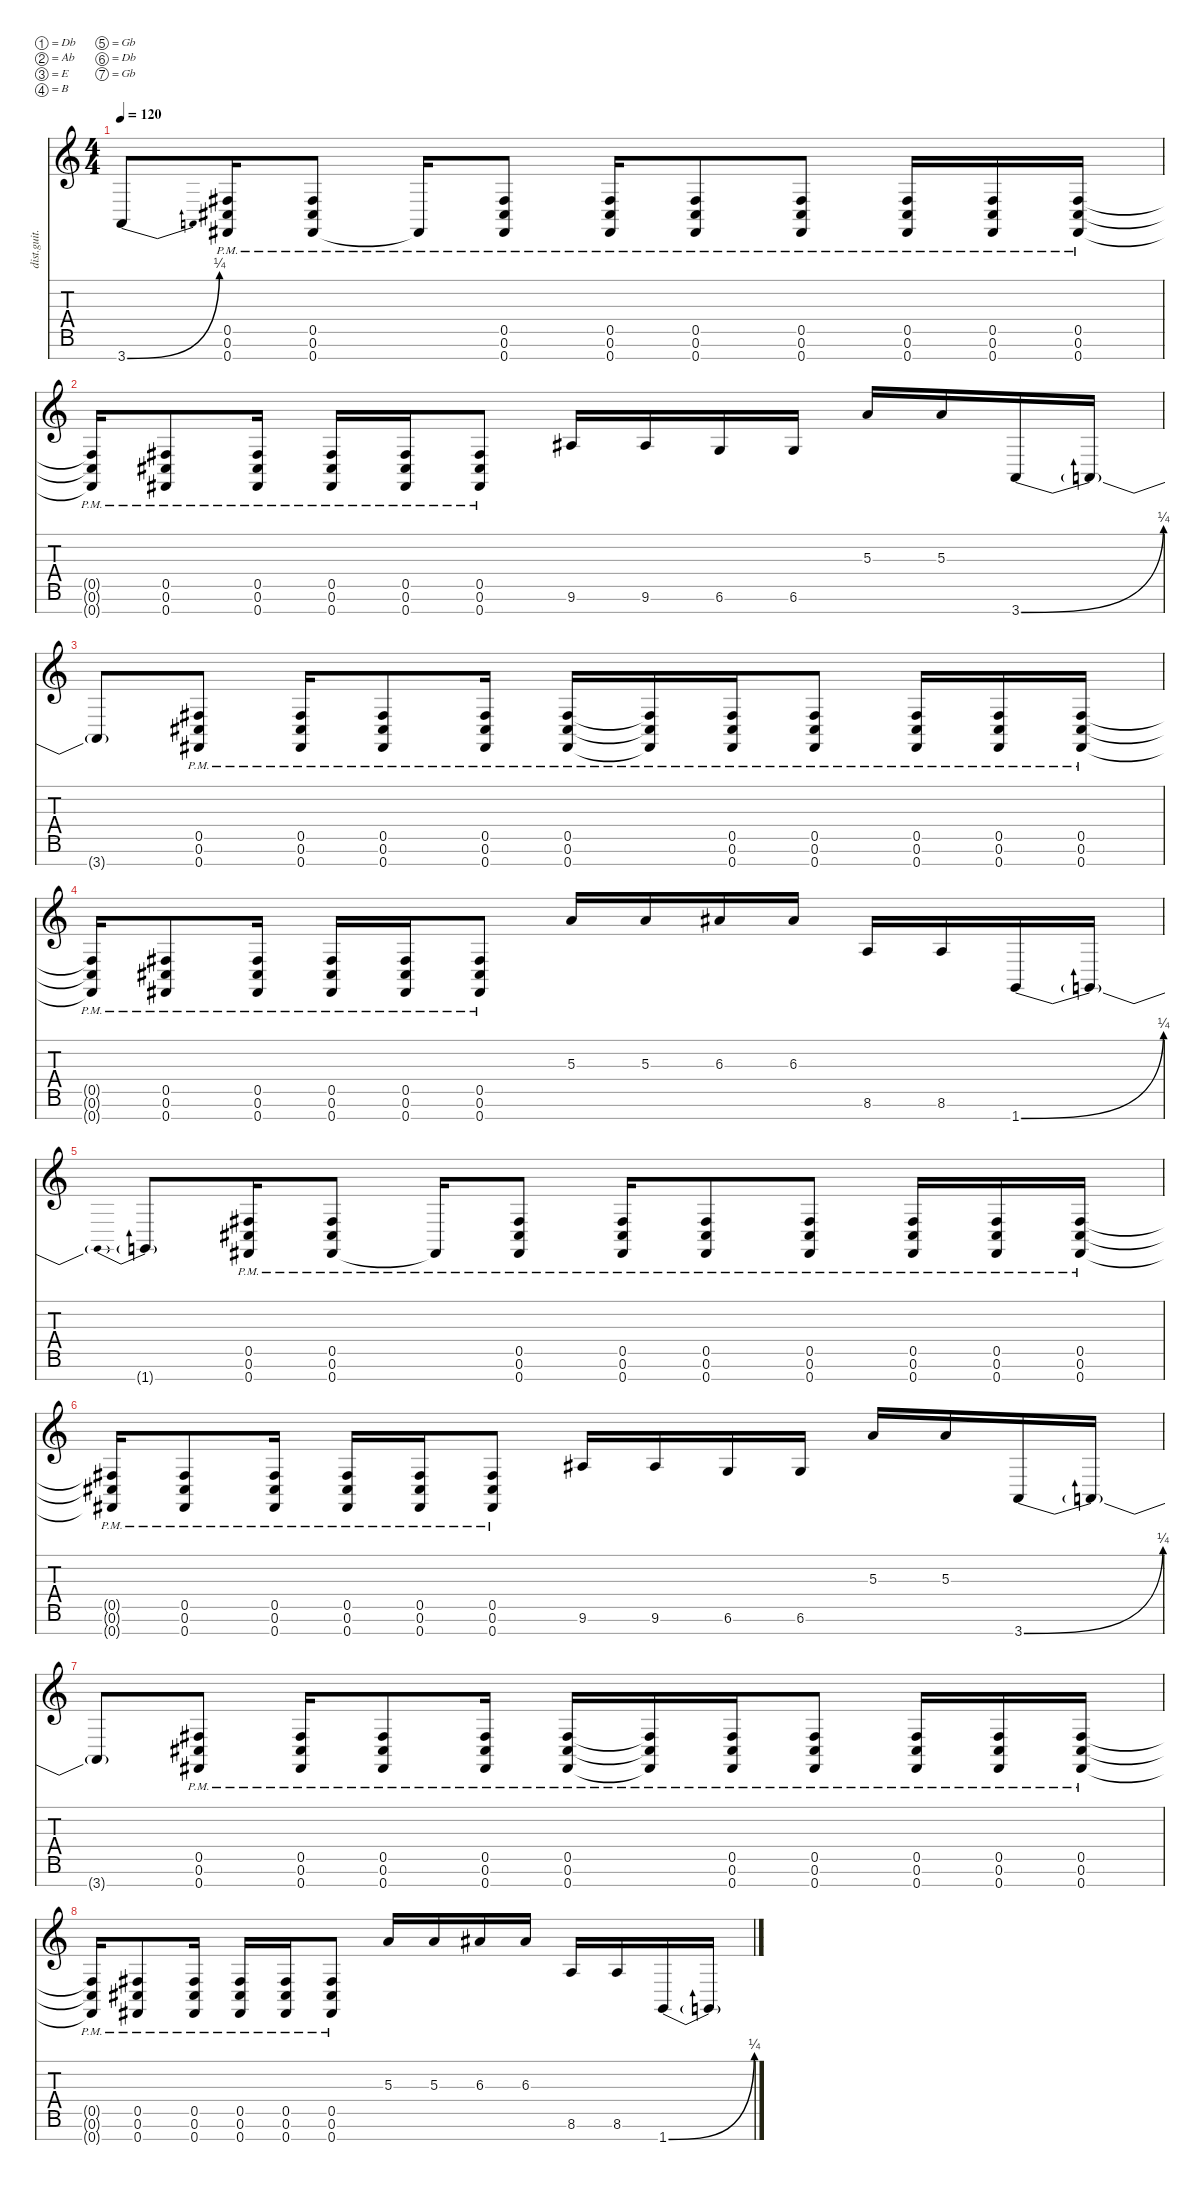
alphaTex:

\defaultSystemsLayout 4
\hideDynamics
\bracketExtendMode nobrackets
\otherSystemsTrackNameOrientation horizontal
\track ("Distortion Guitar" "dist.guit.") {instrument distortionguitar}
\staff {score tabs}
\tuning (Db4 Ab3 E3 B2 Gb2 Db2 Gb1)
\ts (4 4)
\tempo 120
\clef g2
\ks c
3.7{be (bend 0 0 15 1)}.8{dy mf beam Up} (0.7{pm acc #} 0.6{pm acc #} 0.5{pm acc #}).16{beam Up} (0.7{pm acc #} 0.5{pm acc #} 0.6{pm acc #}).8{beam Up} 0.7{pm t acc #}.16{beam Up} (0.7{pm acc #} 0.6{pm acc #} 0.5{pm acc #}).8{beam Up} (0.7{pm acc #} 0.5{pm acc #} 0.6{pm acc #}).16{beam Up} (0.7{pm acc #} 0.6{pm acc #} 0.5{pm acc #}).8{beam Up} (0.7{pm acc #} 0.6{pm acc #} 0.5{pm acc #}).8{beam Up} (0.7{pm acc #} 0.6{pm acc #} 0.5{pm acc #}).16{beam Up} (0.7{pm acc #} 0.5{pm acc #} 0.6{pm acc #}).16{beam Up} (0.7{pm acc #} 0.6{pm acc #} 0.5{pm acc #}).16{beam Up} |
(0.7{pm t acc #} 0.6{pm t acc #} 0.5{pm t acc #}).16{beam Up} (0.7{pm acc #} 0.6{pm acc #} 0.5{pm acc #}).8{beam Up} (0.7{pm acc #} 0.5{pm acc #} 0.6{pm acc #}).16{beam Up} (0.7{pm acc #} 0.6{pm acc #} 0.5{pm acc #}).16{beam Up} (0.7{pm acc #} 0.5{pm acc #} 0.6{pm acc #}).16{beam Up} (0.7{pm acc #} 0.6{pm acc #} 0.5{pm acc #}).8{beam Up} 9.6{acc #}.16{beam Up} 9.6{acc #}.16{beam Up} 6.6.16{beam Up} 6.6.16{beam Up} 5.3.16{beam Up} 5.3.16{beam Up} 3.7{be (bend 0 0 15 1)}.16{beam Up} 3.7{t}.16{beam Up} |
3.7{t}.8{beam Up} (0.7{pm acc #} 0.6{pm acc #} 0.5{pm acc #}).8{beam Up} (0.7{pm acc #} 0.6{pm acc #} 0.5{pm acc #}).16{beam Up} (0.7{pm acc #} 0.6{pm acc #} 0.5{pm acc #}).8{beam Up} (0.7{pm acc #} 0.6{pm acc #} 0.5{pm acc #}).16{beam Up} (0.5{pm acc #} 0.6{pm acc #} 0.7{pm acc #}).16{beam Up} (0.5{pm t acc #} 0.6{pm t acc #} 0.7{pm t acc #}).16{beam Up} (0.7{pm acc #} 0.5{pm acc #} 0.6{pm acc #}).16{beam Up} (0.7{pm acc #} 0.6{pm acc #} 0.5{pm acc #}).8{beam Up} (0.7{pm acc #} 0.6{pm acc #} 0.5{pm acc #}).16{beam Up} (0.7{pm acc #} 0.5{pm acc #} 0.6{pm acc #}).16{beam Up} (0.7{pm acc #} 0.6{pm acc #} 0.5{pm acc #}).16{beam Up} |
(0.7{pm t acc #} 0.6{pm t acc #} 0.5{pm t acc #}).16{beam Up} (0.7{pm acc #} 0.6{pm acc #} 0.5{pm acc #}).8{beam Up} (0.7{pm acc #} 0.5{pm acc #} 0.6{pm acc #}).16{beam Up} (0.7{pm acc #} 0.6{pm acc #} 0.5{pm acc #}).16{beam Up} (0.7{pm acc #} 0.5{pm acc #} 0.6{pm acc #}).16{beam Up} (0.7{pm acc #} 0.6{pm acc #} 0.5{pm acc #}).8{beam Up} 5.3.16{beam Up} 5.3.16{beam Up} 6.3{acc #}.16{beam Up} 6.3{acc #}.16{beam Up} 8.6.16{beam Up} 8.6.16{beam Up} 1.7{be (bend 0 0 14.399999999999999 1)}.16{beam Up} 1.7{t}.16{beam Up} |
1.7{be (prebend 0 1 15 1) t}.8{beam Up} (0.7{pm acc #} 0.6{pm acc #} 0.5{pm acc #}).16{beam Up} (0.7{pm acc #} 0.5{pm acc #} 0.6{pm acc #}).8{beam Up} 0.7{pm t acc #}.16{beam Up} (0.7{pm acc #} 0.6{pm acc #} 0.5{pm acc #}).8{beam Up} (0.7{pm acc #} 0.5{pm acc #} 0.6{pm acc #}).16{beam Up} (0.7{pm acc #} 0.6{pm acc #} 0.5{pm acc #}).8{beam Up} (0.7{pm acc #} 0.6{pm acc #} 0.5{pm acc #}).8{beam Up} (0.7{pm acc #} 0.6{pm acc #} 0.5{pm acc #}).16{beam Up} (0.7{pm acc #} 0.5{pm acc #} 0.6{pm acc #}).16{beam Up} (0.7{pm acc #} 0.6{pm acc #} 0.5{pm acc #}).16{beam Up} |
(0.7{pm t acc #} 0.6{pm t acc #} 0.5{pm t acc #}).16{beam Up} (0.7{pm acc #} 0.6{pm acc #} 0.5{pm acc #}).8{beam Up} (0.7{pm acc #} 0.5{pm acc #} 0.6{pm acc #}).16{beam Up} (0.7{pm acc #} 0.6{pm acc #} 0.5{pm acc #}).16{beam Up} (0.7{pm acc #} 0.5{pm acc #} 0.6{pm acc #}).16{beam Up} (0.7{pm acc #} 0.6{pm acc #} 0.5{pm acc #}).8{beam Up} 9.6{acc #}.16{beam Up} 9.6{acc #}.16{beam Up} 6.6.16{beam Up} 6.6.16{beam Up} 5.3.16{beam Up} 5.3.16{beam Up} 3.7{be (bend 0 0 15 1)}.16{beam Up} 3.7{t}.16{beam Up} |
3.7{t}.8{beam Up} (0.7{pm acc #} 0.6{pm acc #} 0.5{pm acc #}).8{beam Up} (0.7{pm acc #} 0.6{pm acc #} 0.5{pm acc #}).16{beam Up} (0.7{pm acc #} 0.6{pm acc #} 0.5{pm acc #}).8{beam Up} (0.7{pm acc #} 0.6{pm acc #} 0.5{pm acc #}).16{beam Up} (0.5{pm acc #} 0.6{pm acc #} 0.7{pm acc #}).16{beam Up} (0.5{pm t acc #} 0.6{pm t acc #} 0.7{pm t acc #}).16{beam Up} (0.7{pm acc #} 0.5{pm acc #} 0.6{pm acc #}).16{beam Up} (0.7{pm acc #} 0.6{pm acc #} 0.5{pm acc #}).8{beam Up} (0.7{pm acc #} 0.6{pm acc #} 0.5{pm acc #}).16{beam Up} (0.7{pm acc #} 0.5{pm acc #} 0.6{pm acc #}).16{beam Up} (0.7{pm acc #} 0.6{pm acc #} 0.5{pm acc #}).16{beam Up} |
(0.7{pm t acc #} 0.6{pm t acc #} 0.5{pm t acc #}).16{beam Up} (0.7{pm acc #} 0.6{pm acc #} 0.5{pm acc #}).8{beam Up} (0.7{pm acc #} 0.5{pm acc #} 0.6{pm acc #}).16{beam Up} (0.7{pm acc #} 0.6{pm acc #} 0.5{pm acc #}).16{beam Up} (0.7{pm acc #} 0.5{pm acc #} 0.6{pm acc #}).16{beam Up} (0.7{pm acc #} 0.6{pm acc #} 0.5{pm acc #}).8{beam Up} 5.3.16{beam Up} 5.3.16{beam Up} 6.3{acc #}.16{beam Up} 6.3{acc #}.16{beam Up} 8.6.16{beam Up} 8.6.16{beam Up} 1.7{be (bend 0 0 14.399999999999999 1)}.16{beam Up} 1.7{t}.16{beam Up}
